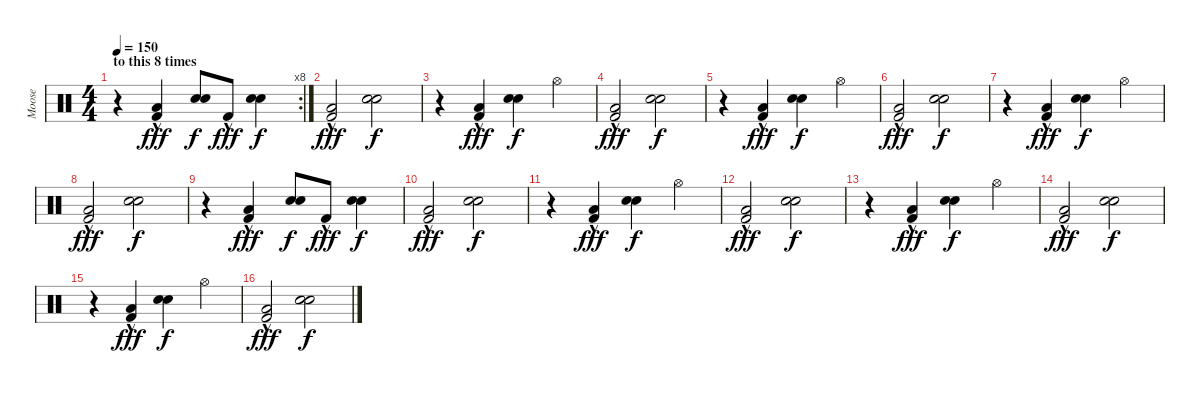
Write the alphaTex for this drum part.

\track ("Moose" "Moose") {instrument percussion}
\staff {score}
\articulation defaults
\rc 8
\ts (4 4)
\section ("" "to this 8 times")
\tempo 150
\clef neutral
\ks c
r.4{dy f} ("Low Floor Tom (hit)" "Kick (hit) 2"{hac}).4{dy fff} ("Hand Clap (hit)" "Electric Snare (hit)").8{dy f} "Kick (hit) 2"{hac}.8{dy fff} ("Hand Clap (hit)" "Electric Snare (hit)").4{dy f} |
("Low Floor Tom (hit)" "Kick (hit) 2"{hac}).2{dy fff} ("Hand Clap (hit)" "Electric Snare (hit)").2{dy f} |
r.4 ("Low Floor Tom (hit)" "Kick (hit) 2"{hac}).4{dy fff} ("Hand Clap (hit)" "Electric Snare (hit)").4{dy f} "Hi-Hat (open)".4 |
("Low Floor Tom (hit)" "Kick (hit) 2"{hac}).2{dy fff} ("Hand Clap (hit)" "Electric Snare (hit)").2{dy f} |
r.4 ("Low Floor Tom (hit)" "Kick (hit) 2"{hac}).4{dy fff} ("Hand Clap (hit)" "Electric Snare (hit)").4{dy f} "Hi-Hat (open)".4 |
("Low Floor Tom (hit)" "Kick (hit) 2"{hac}).2{dy fff} ("Hand Clap (hit)" "Electric Snare (hit)").2{dy f} |
r.4 ("Low Floor Tom (hit)" "Kick (hit) 2"{hac}).4{dy fff} ("Hand Clap (hit)" "Electric Snare (hit)").4{dy f} "Hi-Hat (open)".4 |
("Low Floor Tom (hit)" "Kick (hit) 2"{hac}).2{dy fff} ("Hand Clap (hit)" "Electric Snare (hit)").2{dy f} |
r.4 ("Low Floor Tom (hit)" "Kick (hit) 2"{hac}).4{dy fff} ("Hand Clap (hit)" "Electric Snare (hit)").8{dy f} "Kick (hit) 2"{hac}.8{dy fff} ("Hand Clap (hit)" "Electric Snare (hit)").4{dy f} |
("Low Floor Tom (hit)" "Kick (hit) 2"{hac}).2{dy fff} ("Hand Clap (hit)" "Electric Snare (hit)").2{dy f} |
r.4 ("Low Floor Tom (hit)" "Kick (hit) 2"{hac}).4{dy fff} ("Hand Clap (hit)" "Electric Snare (hit)").4{dy f} "Hi-Hat (open)".4 |
("Low Floor Tom (hit)" "Kick (hit) 2"{hac}).2{dy fff} ("Hand Clap (hit)" "Electric Snare (hit)").2{dy f} |
r.4 ("Low Floor Tom (hit)" "Kick (hit) 2"{hac}).4{dy fff} ("Hand Clap (hit)" "Electric Snare (hit)").4{dy f} "Hi-Hat (open)".4 |
("Low Floor Tom (hit)" "Kick (hit) 2"{hac}).2{dy fff} ("Hand Clap (hit)" "Electric Snare (hit)").2{dy f} |
r.4 ("Low Floor Tom (hit)" "Kick (hit) 2"{hac}).4{dy fff} ("Hand Clap (hit)" "Electric Snare (hit)").4{dy f} "Hi-Hat (open)".4 |
("Low Floor Tom (hit)" "Kick (hit) 2"{hac}).2{dy fff} ("Hand Clap (hit)" "Electric Snare (hit)").2{dy f}
